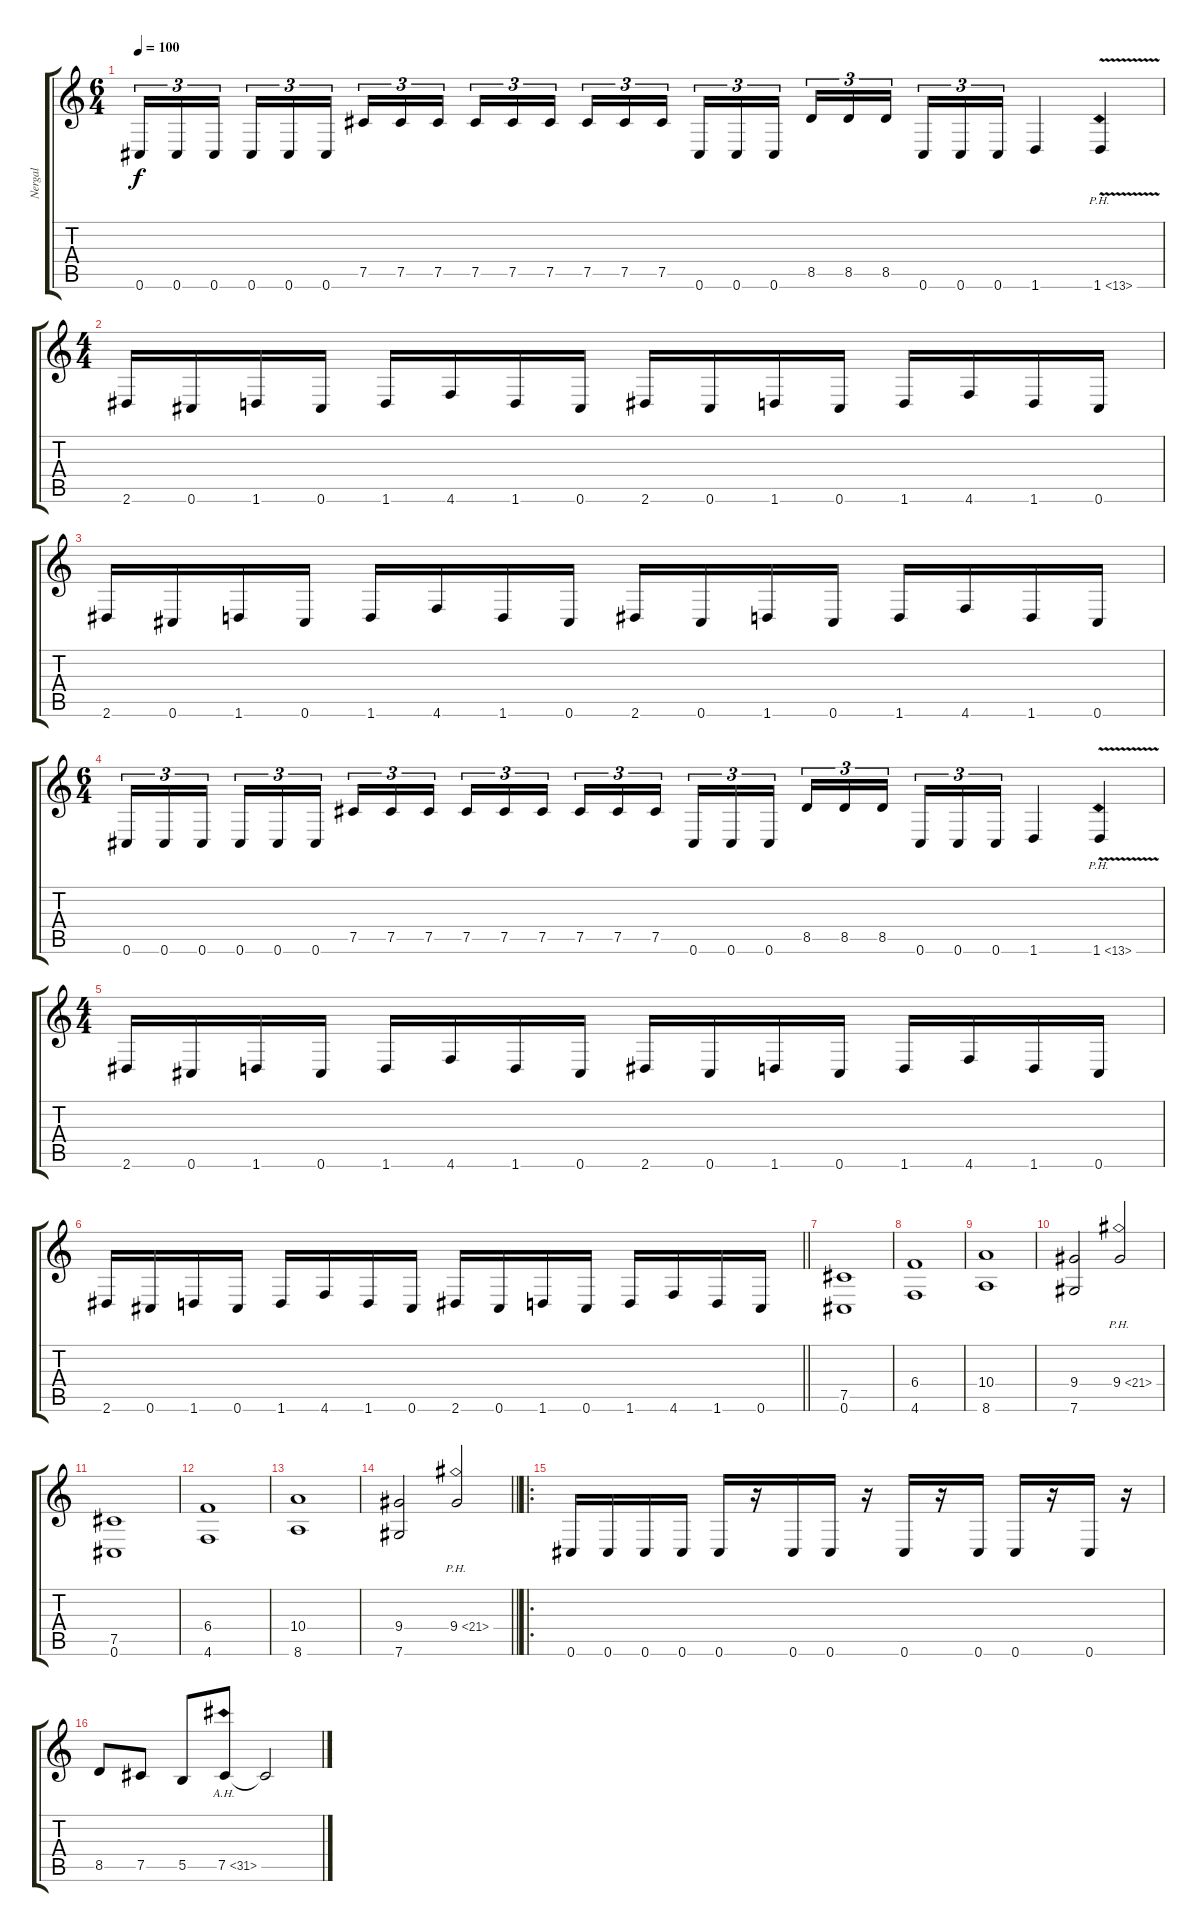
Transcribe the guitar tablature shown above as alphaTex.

\track ("Nergal" "Nergal") {instrument distortionguitar}
\staff {score tabs}
\tuning (Db4 Ab3 E3 B2 Gb2 Db2) {hide}
\ts (6 4)
\section ("" "")
\tempo 100
\clef g2
\ks c
0.6.16{tu (3 2) dy f} 0.6.16{tu (3 2)} 0.6.16{tu (3 2) beam splitsecondary} 0.6.16{tu (3 2)} 0.6.16{tu (3 2)} 0.6.16{tu (3 2) beam splitsecondary} 7.5.16{tu (3 2)} 7.5.16{tu (3 2)} 7.5.16{tu (3 2) beam splitsecondary} 7.5.16{tu (3 2)} 7.5.16{tu (3 2)} 7.5.16{tu (3 2) beam splitsecondary} 7.5.16{tu (3 2)} 7.5.16{tu (3 2)} 7.5.16{tu (3 2) beam splitsecondary} 0.6.16{tu (3 2)} 0.6.16{tu (3 2)} 0.6.16{tu (3 2)} 8.5.16{tu (3 2)} 8.5.16{tu (3 2)} 8.5.16{tu (3 2) beam splitsecondary} 0.6.16{tu (3 2)} 0.6.16{tu (3 2)} 0.6.16{tu (3 2)} 1.6.4 1.6{ph 12 v}.4 |
\ts (4 4)
2.6.16 0.6.16 1.6.16 0.6.16 1.6.16 4.6.16 1.6.16 0.6.16 2.6.16 0.6.16 1.6.16 0.6.16 1.6.16 4.6.16 1.6.16 0.6.16 |
2.6.16 0.6.16 1.6.16 0.6.16 1.6.16 4.6.16 1.6.16 0.6.16 2.6.16 0.6.16 1.6.16 0.6.16 1.6.16 4.6.16 1.6.16 0.6.16 |
\ts (6 4)
0.6.16{tu (3 2)} 0.6.16{tu (3 2)} 0.6.16{tu (3 2) beam splitsecondary} 0.6.16{tu (3 2)} 0.6.16{tu (3 2)} 0.6.16{tu (3 2) beam splitsecondary} 7.5.16{tu (3 2)} 7.5.16{tu (3 2)} 7.5.16{tu (3 2) beam splitsecondary} 7.5.16{tu (3 2)} 7.5.16{tu (3 2)} 7.5.16{tu (3 2) beam splitsecondary} 7.5.16{tu (3 2)} 7.5.16{tu (3 2)} 7.5.16{tu (3 2) beam splitsecondary} 0.6.16{tu (3 2)} 0.6.16{tu (3 2)} 0.6.16{tu (3 2)} 8.5.16{tu (3 2)} 8.5.16{tu (3 2)} 8.5.16{tu (3 2) beam splitsecondary} 0.6.16{tu (3 2)} 0.6.16{tu (3 2)} 0.6.16{tu (3 2)} 1.6.4 1.6{ph 12 v}.4 |
\ts (4 4)
2.6.16 0.6.16 1.6.16 0.6.16 1.6.16 4.6.16 1.6.16 0.6.16 2.6.16 0.6.16 1.6.16 0.6.16 1.6.16 4.6.16 1.6.16 0.6.16 |
\barLineRight lightlight
2.6.16 0.6.16 1.6.16 0.6.16 1.6.16 4.6.16 1.6.16 0.6.16 2.6.16 0.6.16 1.6.16 0.6.16 1.6.16 4.6.16 1.6.16 0.6.16 |
\section ("" "")
(7.5 0.6).1 |
(6.4 4.6).1 |
(10.4 8.6).1 |
(9.4 7.6).2 9.4{ph 12}.2 |
(7.5 0.6).1 |
(6.4 4.6).1 |
(10.4 8.6).1 |
\barLineRight lightlight
(9.4 7.6).2 9.4{ph 12}.2 |
\ro
\section ("" "")
0.6.16 0.6.16 0.6.16 0.6.16 0.6.16 r.16 0.6.16 0.6.16 r.16 0.6.16 r.16 0.6.16 0.6.16 r.16 0.6.16 r.16 |
8.5.8 7.5.8 5.5.8 7.5{ah 24}.8 7.5{t}.2
